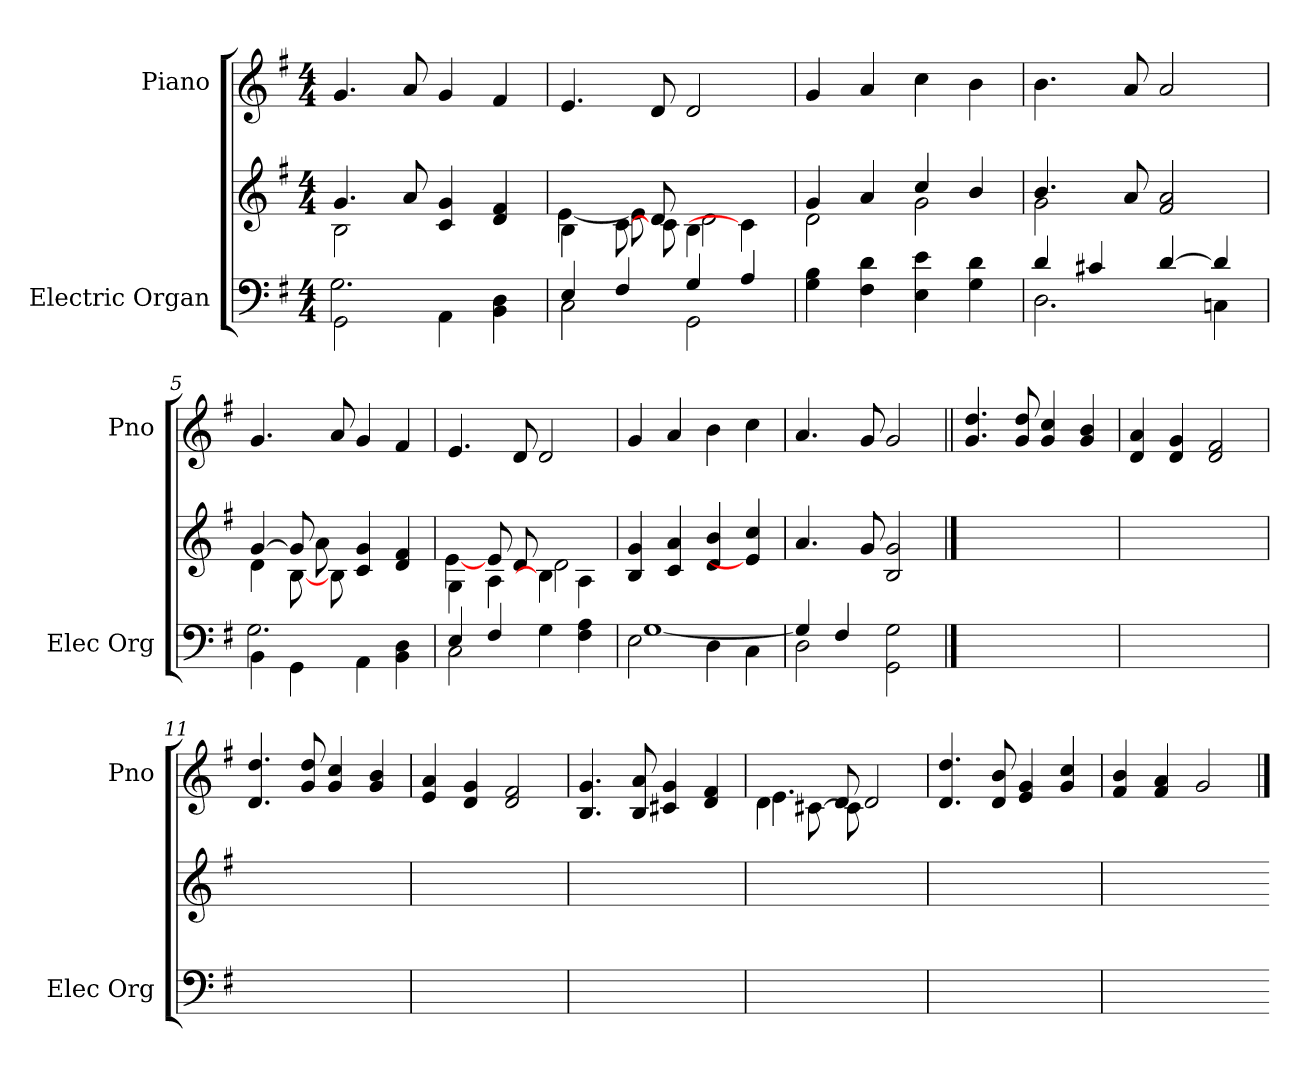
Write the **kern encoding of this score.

**kern	**kern	**kern
*part2	*part2	*part1
*staff3	*staff2	*staff1
*I"Electric Organ	*	*I"Piano
*I'Elec Org	*	*I'Pno
*clefF4	*clefG2	*clefG2
*k[f#]	*k[f#]	*k[f#]
*G:	*G:	*G:
*M4/4	*M4/4	*M4/4
=1	=1	=1
*^	*^	*
2GG\	2.G	4.g/	2B	4.g
.	.	8a/	.	8a
4AA\	.	4c/ 4g/	2ryy	4g
4BB\ 4D\	4ryy	4d/ 4f#/	.	4f#
=2	=2	=2	=2	=2
4E/	2C	4B\	[4e	4.e
4F#/	.	[8c\	8e]	.
.	.	8d/	8c	8d
4G/	2GG	4B\	2d	2d
4A/	.	4c\]	.	.
*v	*v	*	*	*
=3	=3	=3	=3
4G\ 4B\	4g/	2d	4g
4F#\ 4d\	4a/	.	4a
4E\ 4e\	4cc/	2g	4cc\
4G\ 4d\	4b/	.	4b\
=4	=4	=4	=4
*^	*	*	*
4d/	2.D	4.b/	2g	4.b\
4c#X/	.	.	.	.
.	.	8a/	.	8a/
[4d/	.	2f#/ 2a/	2ryy	2a/
4d/]	4Cn	.	.	.
=5	=5	=5	=5	=5
4BB\	2.G	[4g/	4d	4.g/
4GG\	.	8g/]	[8B	.
.	.	8B\	8a	8a/
4AA\	.	4c/ 4g/	2ryy	4g/
4BB\ 4D\	4ryy	4d/ 4f#/	.	4f#/
=6	=6	=6	=6	=6
4E/	2C	4G\	[4e	4.e/
4F#/	.	8e/	4A	.
.	.	8d/	.	8d/
4G\	2ryy	4B\]	2d	2d/
4F#\ 4A\	.	4A\	.	.
*	*	*v	*v	*
=7	=7	=7	=7
2E\	[1G	4B/ 4g/	4g/
.	.	4c/ 4a/	4a/
4D\	.	4d/ 4b/	4b\
4C\	.	4e/] 4cc/	4cc\
=8	=8	=8	=8
4G/]	2D	4.a/	4.a/
4F#/	.	.	.
.	.	8g/	8g/
2GG\ 2G\	2ryy	2B/ 2g/	2g/
*v	*v	*	*
==9	==9	=9||
1ryy	1ryy	4.g/ 4.dd/
.	.	8g/ 8dd/
.	.	4g/ 4cc/
.	.	4g/ 4b/
=10	=10	=10
1ryy	1ryy	4d/ 4a/
.	.	4d/ 4g/
.	.	2d/ 2f#/
=11	=11	=11
1ryy	1ryy	4.d/ 4.dd/
.	.	8g/ 8dd/
.	.	4g/ 4cc/
.	.	4g/ 4b/
=12	=12	=12
1ryy	1ryy	4e/ 4a/
.	.	4d/ 4g/
.	.	2d/ 2f#/
=13	=13	=13
1ryy	1ryy	4.B/ 4.g/
.	.	8B/ 8a/
.	.	4c#X/ 4g/
.	.	4d/ 4f#/
=14	=14	=14
*	*	*^
1ryy	1ryy	4d\	4.e
.	.	[8c#X\	.
.	.	8d/	8c#]
.	.	2d/	2ryy
*	*	*v	*v
=15	=15	=15
1ryy	1ryy	4.d/ 4.dd/
.	.	8d/ 8b/
.	.	4e/ 4g/
.	.	4g/ 4cc/
=16	=16	=16
1ryy	1ryy	4f#/ 4b/
.	.	4f#/ 4a/
.	.	2g/
=	=	==
*-	*-	*-
